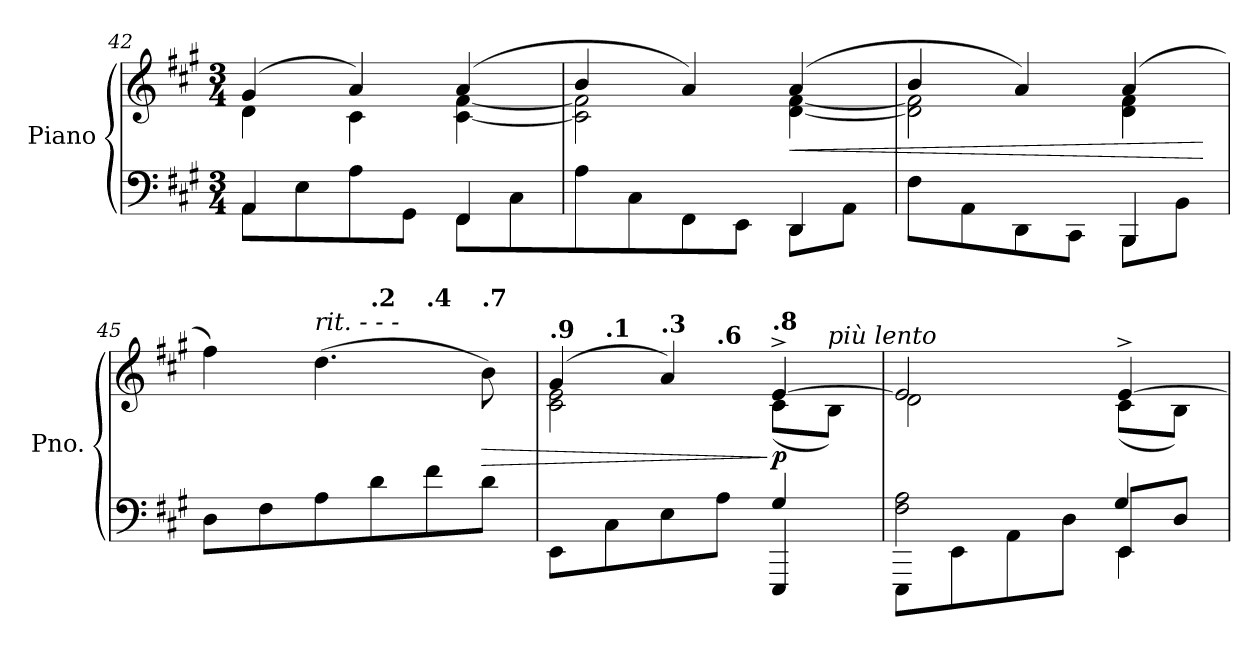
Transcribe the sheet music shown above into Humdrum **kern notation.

**kern	**kern	**dynam
*part1	*part1	*part1
*staff2	*staff1	*staff1/2
*I"Piano	*	*
*I'Pno.	*	*
*clefF4	*clefG2	*
*k[f#c#g#]	*k[f#c#g#]	*
*M3/4	*M3/4	*
=42	=42	=42
*^	*^	*
4AA/	8AA\L	(>4g#/	4d\	.
.	8E\	.	.	.
4ryy	8A\	4a/)	4c#\	.
.	8GG#\J	.	.	.
8FF#\L	4FF#/	(>4a/	[4c#\ [4f#\	.
8C#\	.	.	.	.
=43	=43	=43	=43	=43
8A\	2ryy	4b/	2c#\] 2f#\]	.
8C#\	.	.	.	.
8FF#\	.	4a/)	.	.
8EE\J	.	.	.	.
!	!	!	!	!LO:HP:b
8DD\L	4DD/	(>4a/	[4d\ [4f#\	<
8AA\J	.	.	.	.
!!LO:PB:g=z	!!
=44	=44	=44	=44	=44
8F#\L	2ryy	4b/	2d\] 2f#\]	.
8AA\	.	.	.	.
8DD\	.	4a/)	.	.
8CC#\J	.	.	.	.
8BBB\L	4BBB/	(>4a/	4d\ 4f#\	.
8BB\J	.	.	.	.
*v	*v	*	*	*
*	*v	*v	*
.	.	[
=45	=45	=45
*	*^	*
*	*	*^	*
8D\L	4ff#\)	4.ryy	2ryy	.
8F#\	.	.	.	.
*	*MM75	*	*	*
!	!LO:TX:a:i:t=rit.         -          -          -	!	!	!
8A\	(>4.dd\	.	.	.
*	*MM72	*	*	*
!	!	!LO:TX:a:B:t=.2	!	!
8d\	.	4.ryy	.	.
*	*MM69	*	*	*
!	!	!	!LO:TX:a:B:t=.4	!
8f#\	.	.	4ryy	.
*	*MM66	*	*	*
!	!LO:TX:a:B:t=.7	!	!	!
!	!	!	!	!LO:HP:b
8d\J	8b\)	.	.	>
*	*v	*v	*v	*
=46	=46	=46
*	*MM63	*
*^	*^	*
*	*	*	*^	*
!	!	!LO:TX:a:B:t=.9	!	!	!
*	*	*	*	*^	*
8EE\L	2ryy	(>4g#/	2c#\ 2e\	8ryy	4.ryy	.
*	*	*MM61	*	*	*	*
!	!	!	!	!LO:TX:a:B:t=.1	!	!
8C#\	.	.	.	2ryy	.	.
*	*	*MM58	*	*	*	*
!	!	!LO:TX:a:B:t=.3	!	!	!	!
8E\	.	4a/)	.	.	.	.
*	*	*MM55	*	*	*	*
!	!	!	!	!	!LO:TX:a:B:t=.6	!
8A\J	.	.	.	.	4.ryy	.
*	*	*MM52	*	*	*	*
!	!	!LO:TX:a:B:t=.8	!	!	!	!
!	!	!	!	!	!	!LO:DY:n=1:b
4EEE/	4G#/	[4e^/	(<8c#\L	.	.	] p
!	!	!	!LO:TX:a:i:t=più lento	!	!	!
.	.	.	8B\J)	8ryy	.	.
*	*	*	*v	*v	*v	*
=47	=47	=47	=47	=47
*	*^	*	*	*
8EEE\L	2F#\ 2A\	2ryy	2e/]	2d\	.
8EE\	.	.	.	.	.
8AA\	.	.	.	.	.
8D\J	.	.	.	.	.
8EE/L	4EE\	4G#/	[4e^/	(<8c#\L	.
8D/J	.	.	.	8B\J)	.
*v	*v	*v	*	*	*
*	*v	*v	*
=	=	=
*-	*-	*-
